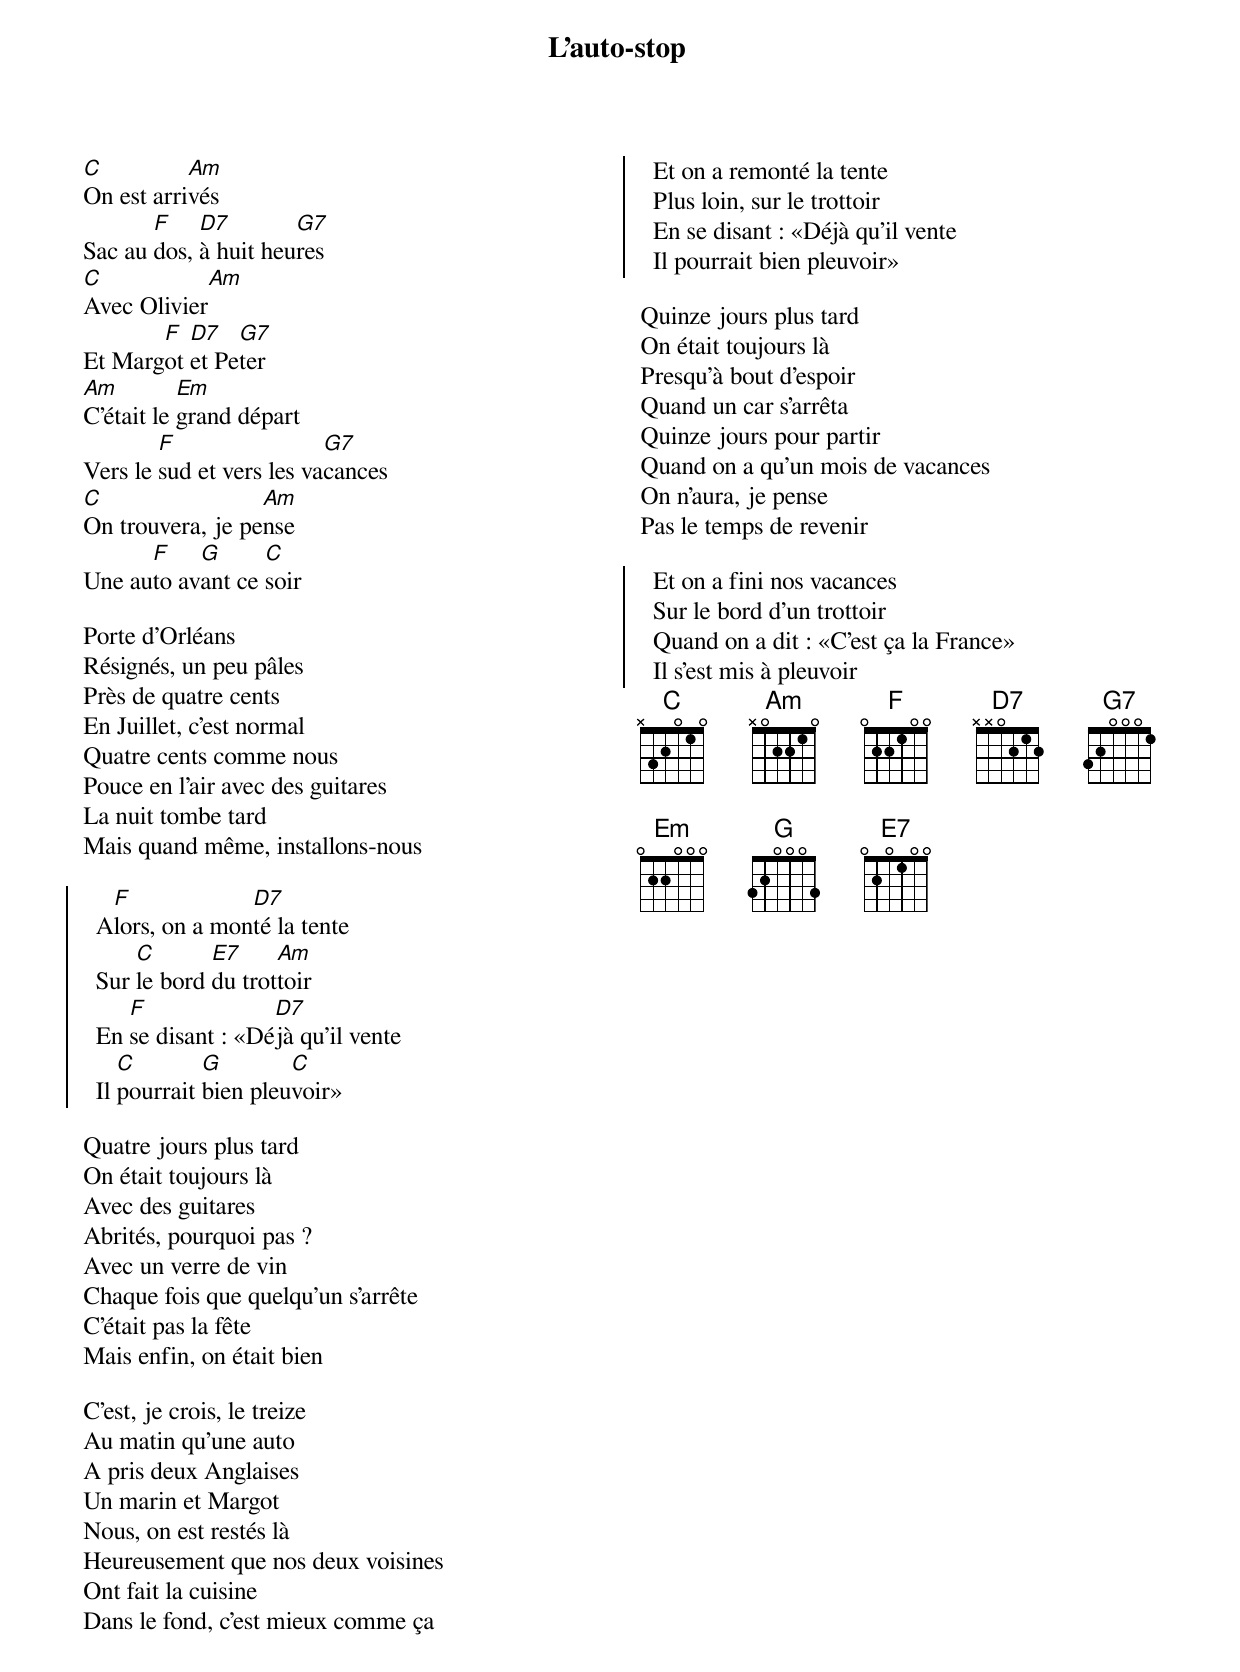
{title: L'auto-stop}
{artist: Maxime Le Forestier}
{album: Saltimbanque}
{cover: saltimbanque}
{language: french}
{columns: 2}
{define: C frets X 3 2 0 1 0}
{define: Am frets X 0 2 2 1 0}
{define: F base-fret 1 frets 0 2 2 1 0 0}
{define: D7 frets X X 0 2 1 2}
{define: G7 frets 3 2 0 0 0 1}
{define: G frets 3 2 0 0 0 3}
{define: Em frets 0 2 2 0 0 0}
{define: E7 frets 0 2 0 1 0 0}

[C]On est arri[Am]vés
Sac au [F]dos, [D7]à huit heu[G7]res
[C]Avec Olivier[Am]
Et Marg[F]ot [D7]et Pe[G7]ter
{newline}
[Am]C'était le [Em]grand départ
Vers le [F]sud et vers les va[G7]cances
[C]On trouvera, je pe[Am]nse
Une au[F]to av[G]ant ce [C]soir

Porte d'Orléans
Résignés, un peu pâles
Près de quatre cents
En Juillet, c'est normal
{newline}
Quatre cents comme nous
Pouce en l'air avec des guitares
La nuit tombe tard
Mais quand même, installons-nous

{start_of_chorus}
  A[F]lors, on a mon[D7]té la tente
  Sur [C]le bord [E7]du trot[Am]toir
  En [F]se disant : «Dé[D7]jà qu'il vente
  Il [C]pourrait [G]bien pleu[C]voir»
{end_of_chorus}

Quatre jours plus tard
On était toujours là
Avec des guitares
Abrités, pourquoi pas ?
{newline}
Avec un verre de vin
Chaque fois que quelqu'un s'arrête
C'était pas la fête
Mais enfin, on était bien

C'est, je crois, le treize
Au matin qu'une auto
A pris deux Anglaises
Un marin et Margot
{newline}
Nous, on est restés là
Heureusement que nos deux voisines
Ont fait la cuisine
Dans le fond, c'est mieux comme ça

{start_of_chorus}
  Et on a remonté la tente
  Plus loin, sur le trottoir
  En se disant : «Déjà qu'il vente
  Il pourrait bien pleuvoir»
{end_of_chorus}

Quinze jours plus tard
On était toujours là
Presqu'à bout d'espoir
Quand un car s'arrêta
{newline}
Quinze jours pour partir
Quand on a qu'un mois de vacances
On n'aura, je pense
Pas le temps de revenir

{start_of_chorus}
  Et on a fini nos vacances
  Sur le bord d'un trottoir
  Quand on a dit : «C'est ça la France»
  Il s'est mis à pleuvoir
{end_of_chorus}
